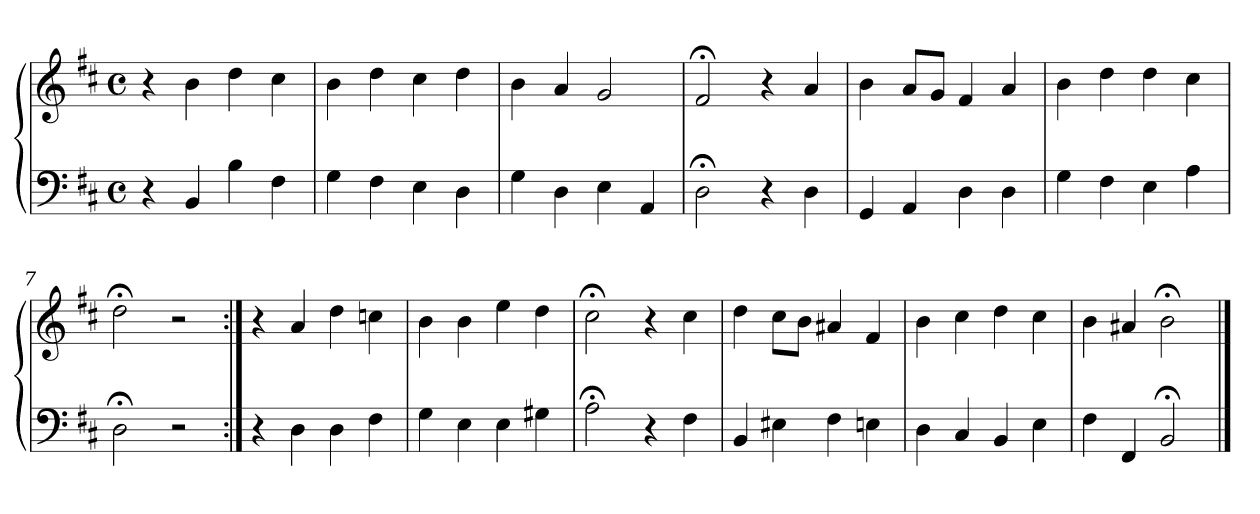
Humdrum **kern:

**kern	**kern
*part1	*part1
*staff2	*staff1
*clefF4	*clefG2
*k[f#c#]	*k[f#c#]
*M4/4	*M4/4
*met(c)	*met(c)
=1	=1
4r	4r
4BB	4b
4B	4dd
4F#	4cc#
=2	=2
4G	4b
4F#	4dd
4E	4cc#
4D	4dd
=3	=3
4G	4b
4D	4a
4E	2g
4AA	.
=4	=4
2D;<	2f#;<
4r	4r
4D	4a
=5	=5
4GG	4b
4AA	8aL
.	8gJ
4D	4f#
4D	4a
=6	=6
4G	4b
4F#	4dd
4E	4dd
4A	4cc#
=7	=7
2D;<	2dd;<
2r	2r
!!LO:LB:g=z
=8:|!	=8:|!
4r	4r
4D	4a
4D	4dd
4F#	4ccn
=9	=9
4G	4b
4E	4b
4E	4ee
4G#X	4dd
=10	=10
2A;<	2cc#;<
4r	4r
4F#	4cc#
=11	=11
4BB	4dd
4E#X	8cc#L
.	8bJ
4F#	4a#X
4En	4f#
=12	=12
4D	4b
4C#	4cc#
4BB	4dd
4E	4cc#
=13	=13
4F#	4b
4FF#	4a#X
2BB;<	2b;<
==	==
*-	*-
